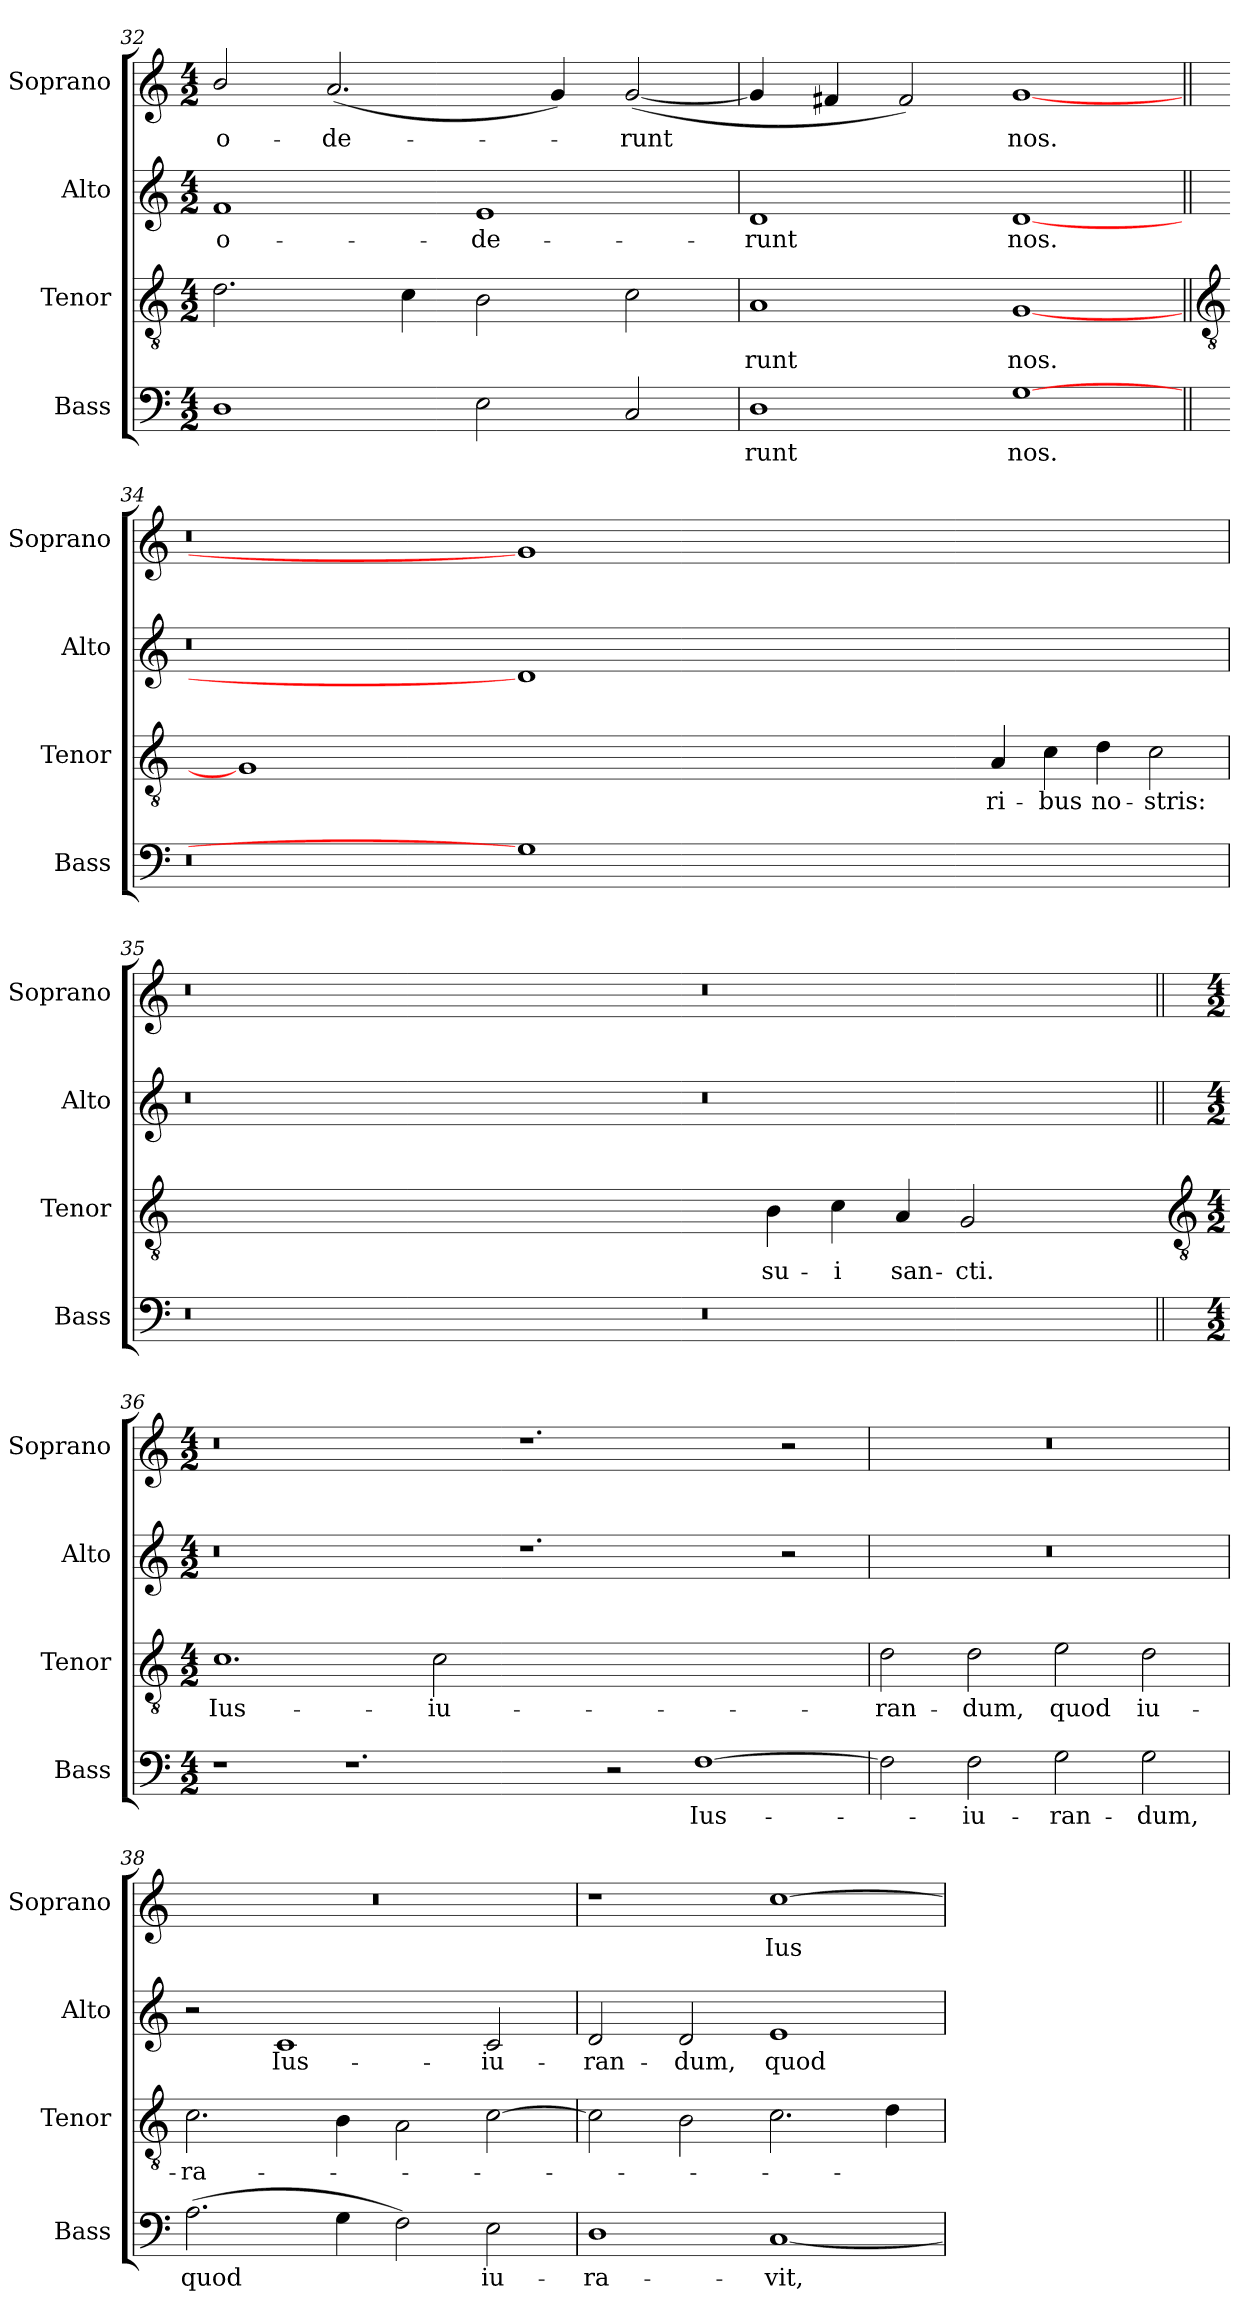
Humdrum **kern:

**kern	**text	**kern	**text	**kern	**text	**kern	**text
*part4	*part4	*part3	*part3	*part2	*part2	*part1	*part1
*staff4	*staff4	*staff3	*staff3	*staff2	*staff2	*staff1	*staff1
*I"Bass	*	*I"Tenor	*	*I"Alto	*	*I"Soprano	*
*I'Bass	*	*I'Tenor	*	*I'Alto	*	*I'Soprano	*
*clefF4	*	*clefGv2	*	*clefG2	*	*clefG2	*
*k[]	*	*k[]	*	*k[]	*	*k[]	*
*C:	*	*C:	*	*C:	*	*C:	*
*M4/2	*	*M4/2	*	*M4/2	*	*M4/2	*
=32	=32	=32	=32	=32	=32	=32	=32
!	!	!	!	!	!LO:LY:b	!	!LO:LY:b
1D	.	2.d	.	1f	o-	2b/	o-
!	!	!	!	!	!	!	!LO:LY:b
.	.	.	.	.	.	(<2.a	-de-
.	.	4c	.	.	.	.	.
!	!	!	!	!	!LO:LY:b	!	!
2E	.	2B	.	1e	-de-	.	.
.	.	.	.	.	.	4g)	.
!	!	!	!	!	!	!	!LO:LY:b
2C	.	2c	.	.	.	(<[2g	runt
=33	=33	=33	=33	=33	=33	=33	=33
!	!LO:LY:b	!	!LO:LY:b	!	!LO:LY:b	!	!
1D	runt	1A	runt	1d	-runt	4g]	.
.	.	.	.	.	.	4f#	.
.	.	.	.	.	.	2f#)	.
!	!LO:LY:b	!	!LO:LY:b	!	!LO:LY:b	!	!LO:LY:b
[1G	nos.	[1G	nos.	[1d	nos.	[1g	nos.
!!LO:LB:g=z
=34||	=34||	=34||	=34||	=34||	=34||	=34||	=34||
*	*	*clefGv2	*	*	*	*	*
!	!	!	!LO:LY:b	!	!	!	!
0r	.	[4cyy	Ad	0r	.	0r	.
.	.	1G]	.	.	.	.	.
!	!	!	!LO:LY:b	!	!	!	!
.	.	4cyy_	fa-	.	.	.	.
!	!	!	!LO:LY:b	!	!	!	!
.	.	4cyy_	-ci-	.	.	.	.
!	!	!	!LO:LY:b	!	!	!	!
.	.	4cyy_	-en-	.	.	.	.
!	!	!	!LO:LY:b	!	!	!	!
1G]	.	4cyy_	-dam	1d]	.	1g]	.
!	!	!	!LO:LY:b	!	!	!	!
.	.	4cyy_	mi-	.	.	.	.
!	!	!	!LO:LY:b	!	!	!	!
.	.	4cyy_	-se-	.	.	.	.
!	!	!	!LO:LY:b	!	!	!	!
.	.	4cyy_	-ri-	.	.	.	.
!	!	!	!LO:LY:b	!	!	!	!
0ryy	.	4cyy_	-cor-	0ryy	.	0ryy	.
!	!	!	!LO:LY:b	!	!	!	!
.	.	4cyy_	-di-	.	.	.	.
!	!	!	!LO:LY:b	!	!	!	!
.	.	4cyy_	-am	.	.	.	.
!	!	!	!LO:LY:b	!	!	!	!
.	.	4cyy_	cum	.	.	.	.
!	!	!	!LO:LY:b	!	!	!	!
.	.	4cyy]	pat-	.	.	.	.
!	!	!	!LO:LY:b	!	!	!	!
.	.	4A	-ri-	.	.	.	.
!	!	!	!LO:LY:b	!	!	!	!
.	.	4c	-bus	.	.	.	.
!	!	!	!LO:LY:b	!	!	!	!
.	.	4d	no-	.	.	.	.
!	!	!	!LO:LY:b	!	!	!	!
2ryy	.	2c	-stris:	2ryy	.	2ryy	.
=35	=35	=35	=35	=35	=35	=35	=35
!	!	!	!LO:LY:b	!	!	!	!
0r	.	[4cyy	et	0r	.	0r	.
!	!	!	!LO:LY:b	!	!	!	!
.	.	4cyy_	me-	.	.	.	.
!	!	!	!LO:LY:b	!	!	!	!
.	.	4cyy_	-mo-	.	.	.	.
!	!	!	!LO:LY:b	!	!	!	!
.	.	4cyy_	-ra-	.	.	.	.
!	!	!	!LO:LY:b	!	!	!	!
.	.	4cyy_	-ri	.	.	.	.
!	!	!	!LO:LY:b	!	!	!	!
.	.	4cyy_	te-	.	.	.	.
!	!	!	!LO:LY:b	!	!	!	!
.	.	4cyy_	-sta-	.	.	.	.
!	!	!	!LO:LY:b	!	!	!	!
.	.	4cyy_	-men-	.	.	.	.
!	!	!	!LO:LY:b	!	!	!	!
0r	.	4cyy]	-ti	0r	.	0r	.
!	!	!	!LO:LY:b	!	!	!	!
.	.	4B	su-	.	.	.	.
!	!	!	!LO:LY:b	!	!	!	!
.	.	4c	-i	.	.	.	.
!	!	!	!LO:LY:b	!	!	!	!
.	.	4A	san-	.	.	.	.
!	!	!	!LO:LY:b	!	!	!	!
.	.	2G	-cti.	.	.	.	.
.	.	2ryy	.	.	.	.	.
!!LO:LB:g=z
=36||	=36||	=36-	=36||	=36||	=36||	=36||	=36||
*	*	*clefGv2	*	*	*	*	*
*k[]	*	*	*	*k[]	*	*k[]	*
*C:	*	*	*	*C:	*	*C:	*
*M4/2	*	*M4/2	*	*M4/2	*	*M4/2	*
!	!	!	!LO:LY:b	!	!	!	!
1r	.	1.c	Ius-	0r	.	0r	.
1.r	.	.	.	.	.	.	.
!	!	!	!LO:LY:b	!	!	!	!
.	.	2c	-iu-	.	.	.	.
.	.	0ryy	.	1.r	.	1.r	.
2r	.	.	.	.	.	.	.
!	!LO:LY:b	!	!	!	!	!	!
[1F	Ius-	.	.	.	.	.	.
.	.	.	.	2r	.	2r	.
=37	=37	=37	=37	=37	=37	=37	=37
!	!	!	!LO:LY:b	!	!	!	!
2F]	.	2d	-ran-	0r	.	0r	.
!	!LO:LY:b	!	!LO:LY:b	!	!	!	!
2F	iu-	2d	-dum,	.	.	.	.
!	!LO:LY:b	!	!LO:LY:b	!	!	!	!
2G	-ran-	2e	quod	.	.	.	.
!	!LO:LY:b	!	!LO:LY:b	!	!	!	!
2G	-dum,	2d	iu-	.	.	.	.
=38	=38	=38	=38	=38	=38	=38	=38
!	!LO:LY:b	!	!LO:LY:b	!	!	!	!
(>2.A	quod	2.c	-ra-	2r	.	0r	.
!	!	!	!	!	!LO:LY:b	!	!
.	.	.	.	1c	Ius-	.	.
4G	.	4B	.	.	.	.	.
2F)	.	2A\	.	.	.	.	.
!	!LO:LY:b	!	!	!	!LO:LY:b	!	!
2E	iu-	[2c	.	2c	-iu-	.	.
=39	=39	=39	=39	=39	=39	=39	=39
!	!LO:LY:b	!	!	!	!LO:LY:b	!	!
1D	-ra-	2c]	.	2d	-ran-	1r	.
!	!	!	!	!	!LO:LY:b	!	!
.	.	2B	.	2d	-dum,	.	.
!	!LO:LY:b	!	!	!	!LO:LY:b	!	!LO:LY:b
[1C	-vit,	2.c	.	1e	quod	[1cc	Ius-
.	.	4d	.	.	.	.	.
=	=	=	=	=	=	=	=
*-	*-	*-	*-	*-	*-	*-	*-
